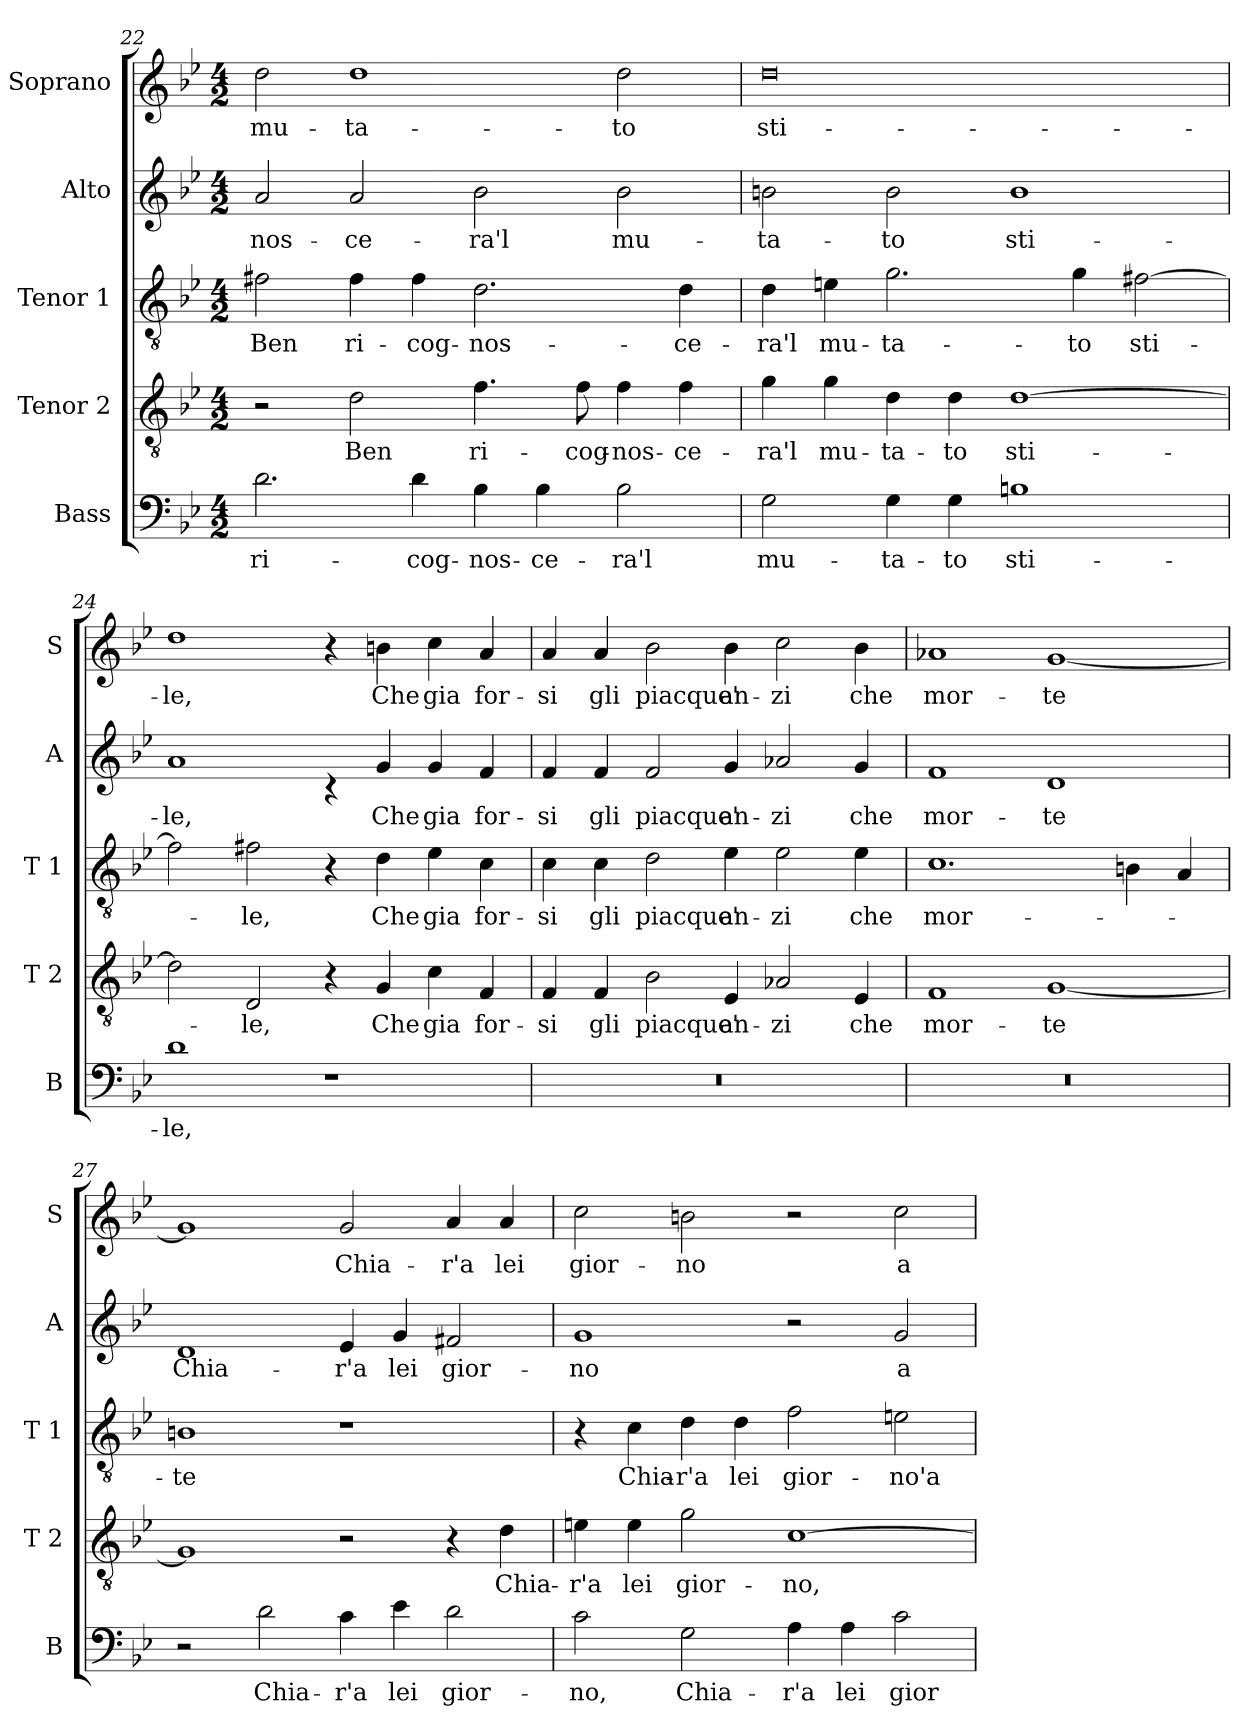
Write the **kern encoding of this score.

**kern	**text	**kern	**text	**kern	**text	**kern	**text	**kern	**text
*part5	*part5	*part4	*part4	*part3	*part3	*part2	*part2	*part1	*part1
*staff5	*staff5	*staff4	*staff4	*staff3	*staff3	*staff2	*staff2	*staff1	*staff1
*I"Bass	*	*I"Tenor 2	*	*I"Tenor 1	*	*I"Alto	*	*I"Soprano	*
*I'B	*	*I'T 2	*	*I'T 1	*	*I'A	*	*I'S	*
*clefF4	*	*clefGv2	*	*clefGv2	*	*clefG2	*	*clefG2	*
*k[b-e-]	*	*k[b-e-]	*	*k[b-e-]	*	*k[b-e-]	*	*k[b-e-]	*
*B-:	*	*B-:	*	*B-:	*	*B-:	*	*B-:	*
*M4/2	*	*M4/2	*	*M4/2	*	*M4/2	*	*M4/2	*
=22	=22	=22	=22	=22	=22	=22	=22	=22	=22
!	!LO:LY:b	!	!	!	!LO:LY:b	!	!LO:LY:b	!	!LO:LY:b
2.d\	ri-	2r	.	2f#X\	Ben	2a/	-nos-	2dd\	mu-
!	!	!	!LO:LY:b	!	!LO:LY:b	!	!LO:LY:b	!	!LO:LY:b
.	.	2d\	Ben	4f#\	ri-	2a/	-ce-	1dd	-ta-
!	!LO:LY:b	!	!	!	!LO:LY:b	!	!	!	!
4d\	-cog-	.	.	4f#\	-cog-	.	.	.	.
!	!LO:LY:b	!	!LO:LY:b	!	!LO:LY:b	!	!LO:LY:b	!	!
4B-\	-nos-	4.f\	ri-	2.d\	-nos-	2b-\	-ra'l	.	.
!	!LO:LY:b	!	!	!	!	!	!	!	!
4B-\	-ce-	.	.	.	.	.	.	.	.
!	!	!	!LO:LY:b	!	!	!	!	!	!
.	.	8f\	-cog-	.	.	.	.	.	.
!	!LO:LY:b	!	!LO:LY:b	!	!	!	!LO:LY:b	!	!LO:LY:b
2B-\	-ra'l	4f\	-nos-	.	.	2b-\	mu-	2dd\	-to
!	!	!	!LO:LY:b	!	!LO:LY:b	!	!	!	!
.	.	4f\	-ce-	4d\	-ce-	.	.	.	.
!!LO:LB:g=z
=23	=23	=23	=23	=23	=23	=23	=23	=23	=23
!	!LO:LY:b	!	!LO:LY:b	!	!LO:LY:b	!	!LO:LY:b	!	!LO:LY:b
2G\	mu-	4g\	-ra'l	4d\	-ra'l	2bn\	-ta-	0dd	sti-
!	!	!	!LO:LY:b	!	!LO:LY:b	!	!	!	!
.	.	4g\	mu-	4en\	mu-	.	.	.	.
!	!LO:LY:b	!	!LO:LY:b	!	!LO:LY:b	!	!LO:LY:b	!	!
4G\	-ta-	4d\	-ta-	2.g\	-ta-	2b\	-to	.	.
!	!LO:LY:b	!	!LO:LY:b	!	!	!	!	!	!
4G\	-to	4d\	-to	.	.	.	.	.	.
!	!LO:LY:b	!	!LO:LY:b	!	!	!	!LO:LY:b	!	!
1Bn	sti-	[1d	sti-	.	.	1b	sti-	.	.
!	!	!	!	!	!LO:LY:b	!	!	!	!
.	.	.	.	4g\	-to	.	.	.	.
!	!	!	!	!	!LO:LY:b	!	!	!	!
.	.	.	.	[2f#X\	sti-	.	.	.	.
=24	=24	=24	=24	=24	=24	=24	=24	=24	=24
!	!LO:LY:b	!	!	!	!	!	!LO:LY:b	!	!LO:LY:b
1d	-le,	2d\]	.	2f#\]	.	1a	le,	1dd	-le,
!	!	!	!LO:LY:b	!	!LO:LY:b	!	!	!	!
.	.	2D/	-le,	2f#X\	-le,	.	.	.	.
1r	.	4r	.	4r	.	4rc	.	4r	.
!	!	!	!LO:LY:b	!	!LO:LY:b	!	!LO:LY:b	!	!LO:LY:b
.	.	4G/	Che	4d\	Che	4g/	Che	4bn\	Che
!	!	!	!LO:LY:b	!	!LO:LY:b	!	!LO:LY:b	!	!LO:LY:b
.	.	4c\	gia	4e-\	gia	4g/	gia	4cc\	gia
!	!	!	!LO:LY:b	!	!LO:LY:b	!	!LO:LY:b	!	!LO:LY:b
.	.	4F/	for-	4c\	for-	4f/	for-	4a/	for-
=25	=25	=25	=25	=25	=25	=25	=25	=25	=25
!	!	!	!LO:LY:b	!	!LO:LY:b	!	!LO:LY:b	!	!LO:LY:b
0r	.	4F/	-si	4c\	-si	4f/	-si	4a/	-si
!	!	!	!LO:LY:b	!	!LO:LY:b	!	!LO:LY:b	!	!LO:LY:b
.	.	4F/	gli	4c\	gli	4f/	gli	4a/	gli
!	!	!	!LO:LY:b	!	!LO:LY:b	!	!LO:LY:b	!	!LO:LY:b
.	.	2B-\	piacque'	2d\	piacque'	2f/	piacque'	2b-\	piacque'
!	!	!	!LO:LY:b	!	!LO:LY:b	!	!LO:LY:b	!	!LO:LY:b
.	.	4E-/	an-	4e-\	an-	4g/	an-	4b-\	an-
!	!	!	!LO:LY:b	!	!LO:LY:b	!	!LO:LY:b	!	!LO:LY:b
.	.	2A-X/	-zi	2e-\	-zi	2a-X/	-zi	2cc\	-zi
!	!	!	!LO:LY:b	!	!LO:LY:b	!	!LO:LY:b	!	!LO:LY:b
.	.	4E-/	che	4e-\	che	4g/	che	4b-\	che
=26	=26	=26	=26	=26	=26	=26	=26	=26	=26
!	!	!	!LO:LY:b	!	!LO:LY:b	!	!LO:LY:b	!	!LO:LY:b
0r	.	1F	mor-	1.c	mor-	1f	mor-	1a-X	mor-
!	!	!	!LO:LY:b	!	!	!	!LO:LY:b	!	!LO:LY:b
.	.	[1G	-te	.	.	1d	-te	[1g	-te
.	.	.	.	4Bn\	.	.	.	.	.
.	.	.	.	4A/	.	.	.	.	.
!!LO:LB:g=z
=27	=27	=27	=27	=27	=27	=27	=27	=27	=27
!	!	!	!	!	!LO:LY:b	!	!LO:LY:b	!	!
2r	.	1G]	.	1Bn	-te	1d	Chia-	1g]	.
!	!LO:LY:b	!	!	!	!	!	!	!	!
2d\	Chia-	.	.	.	.	.	.	.	.
!	!LO:LY:b	!	!	!	!	!	!LO:LY:b	!	!LO:LY:b
4c\	-r'a	2r	.	1r	.	4e-/	-r'a	2g/	Chia-
!	!LO:LY:b	!	!	!	!	!	!LO:LY:b	!	!
4e-\	lei	.	.	.	.	4g/	lei	.	.
!	!LO:LY:b	!	!	!	!	!	!LO:LY:b	!	!LO:LY:b
2d\	gior-	4r	.	.	.	2f#X/	gior-	4a/	-r'a
!	!	!	!LO:LY:b	!	!	!	!	!	!LO:LY:b
.	.	4d\	Chia-	.	.	.	.	4a/	lei
=28	=28	=28	=28	=28	=28	=28	=28	=28	=28
!	!LO:LY:b	!	!LO:LY:b	!	!	!	!LO:LY:b	!	!LO:LY:b
2c\	-no,	4en\	-r'a	4r	.	1g	-no	2cc\	gior-
!	!	!	!LO:LY:b	!	!LO:LY:b	!	!	!	!
.	.	4e\	lei	4c\	Chia-	.	.	.	.
!	!LO:LY:b	!	!LO:LY:b	!	!LO:LY:b	!	!	!	!LO:LY:b
2G\	Chia-	2g\	gior-	4d\	-r'a	.	.	2bn\	-no
!	!	!	!	!	!LO:LY:b	!	!	!	!
.	.	.	.	4d\	lei	.	.	.	.
!	!LO:LY:b	!	!LO:LY:b	!	!LO:LY:b	!	!	!	!
4A\	-r'a	[1c	-no,	2f\	gior-	2r	.	2r	.
!	!LO:LY:b	!	!	!	!	!	!	!	!
4A\	lei	.	.	.	.	.	.	.	.
!	!LO:LY:b	!	!	!	!LO:LY:b	!	!LO:LY:b	!	!LO:LY:b
2c\	gior-	.	.	2en\	-no'a	2g/	a	2cc\	a
=	=	=	=	=	=	=	=	=	=
*-	*-	*-	*-	*-	*-	*-	*-	*-	*-
